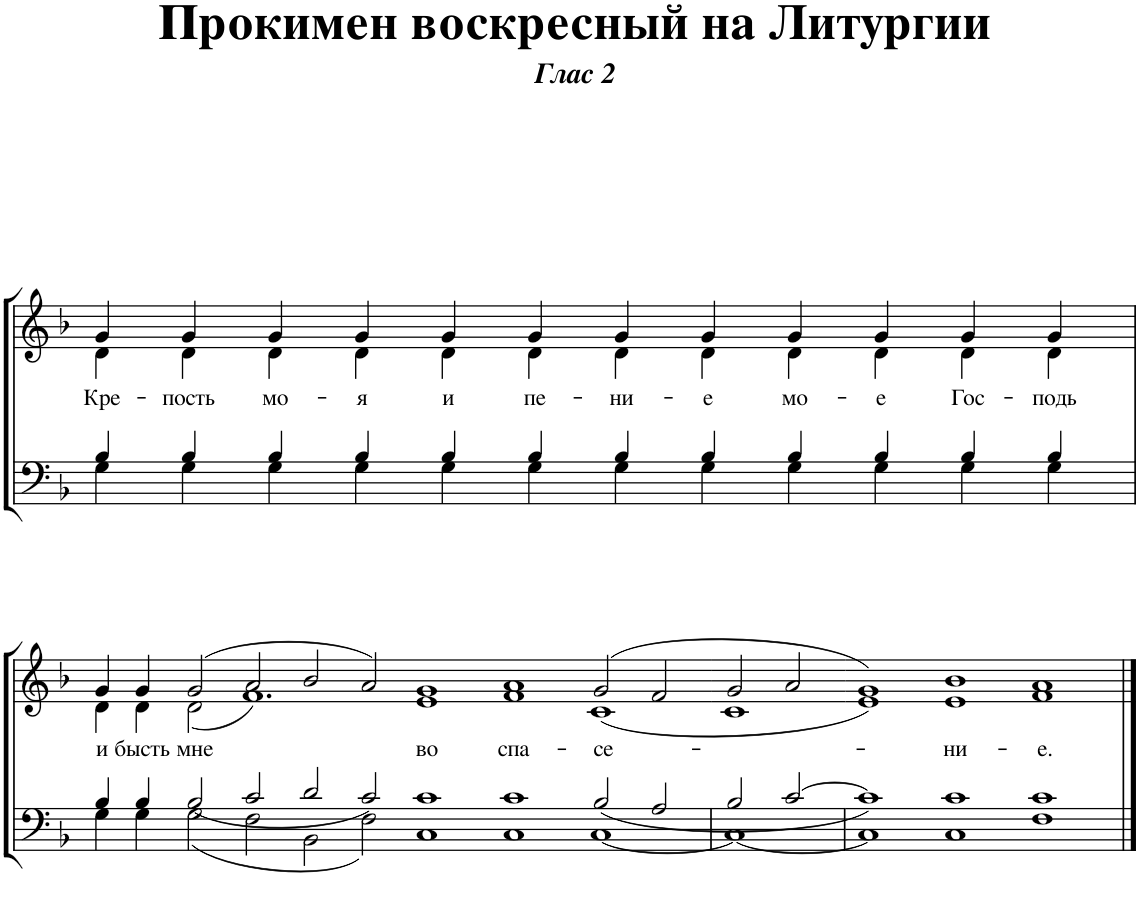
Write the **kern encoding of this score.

**kern	**kern	**text
*part1	*part1	*part1
*staff2	*staff1	*staff1
*I"Piano	*	*
*I'Pno.	*	*
*clefF4	*clefG2	*
*k[b-]	*k[b-]	*
*M63/4	*M63/4	*
=1	=1	=1
*^	*^	*
*	*^	*	*	*
!	!	!	!	!	!LO:LY:b
000ryy	4B-/	4G\	4g/	4d\	Кре-
!	!	!	!	!	!LO:LY:b
.	4B-/	4G\	4g/	4d\	-пость
!	!	!	!	!	!LO:LY:b
.	4B-/	4G\	4g/	4d\	мо-
!	!	!	!	!	!LO:LY:b
.	4B-/	4G\	4g/	4d\	-я
!	!	!	!	!	!LO:LY:b
.	4B-/	4G\	4g/	4d\	и
!	!	!	!	!	!LO:LY:b
.	4B-/	4G\	4g/	4d\	пе-
!	!	!	!	!	!LO:LY:b
.	4B-/	4G\	4g/	4d\	-ни-
!	!	!	!	!	!LO:LY:b
.	4B-/	4G\	4g/	4d\	-е
!	!	!	!	!	!LO:LY:b
.	4B-/	4G\	4g/	4d\	мо-
!	!	!	!	!	!LO:LY:b
.	4B-/	4G\	4g/	4d\	-е
!	!	!	!	!	!LO:LY:b
.	4B-/	4G\	4g/	4d\	Гос-
!	!	!	!	!	!LO:LY:b
.	4B-/	4G\	4g/	4d\	-подь
.	1ryy	1ryy	000ryy	000ryy	.
.	1ryy	1ryy	.	.	.
.	1ryy	1ryy	.	.	.
.	1ryy	1ryy	.	.	.
.	1ryy	1ryy	.	.	.
4%31ryy	1ryy	1ryy	.	.	.
.	1ryy	1ryy	.	.	.
.	1ryy	1ryy	.	.	.
.	1ryy	1ryy	00ryy	00ryy	.
.	4%15ryy	4%15ryy	.	.	.
.	.	.	2.ryy	2.ryy	.
!!LO:LB:g=z	!!
=2	=2	=2	=2	=2	=2
!	!	!	!	!	!LO:LY:b
000ryy	4B-/	4G\	4g/	4d\	и
!	!	!	!	!	!LO:LY:b
.	4B-/	4G\	4g/	4d\	бысть
!	!	!	!	!	!LO:LY:b
.	2B-/	2G\	(2g/	(2d\	мне
.	2c/	2F\	2a/	1.f)	.
.	2d/	2BB-\	2b-/	.	.
.	2c/	2F\	2a/)	.	.
!	!	!	!	!	!LO:LY:b
.	1c	1C	1g	1e	во
!	!	!	!	!	!LO:LY:b
.	1c	1C	1a	1f	спа-
!	!	!	!	!	!LO:LY:b
.	2B-/	[1C	(2g/	(1c	-се-
.	2A/	.	2f/	.	.
.	1ryy	1ryy	000ryy	000ryy	.
.	1ryy	1ryy	.	.	.
.	1ryy	1ryy	.	.	.
4%31ryy	.	.	.	.	.
.	1ryy	1ryy	.	.	.
.	1ryy	1ryy	.	.	.
.	1ryy	1ryy	.	.	.
.	1ryy	1ryy	.	.	.
.	1ryy	1ryy	.	.	.
.	1ryy	1ryy	0ryy	0ryy	.
.	1ryy	1ryy	.	.	.
.	4ryy	4ryy	4ryy	4ryy	.
=3-	=3-	=3-	=3-	=3-	=3-
000ryy	2B-/	1C_	2g/	1c	.
.	[2c/	.	2a/	.	.
.	1ryy	1ryy	000ryy	000ryy	.
.	1ryy	1ryy	.	.	.
.	1ryy	1ryy	.	.	.
.	1ryy	1ryy	.	.	.
.	1ryy	1ryy	.	.	.
.	1ryy	1ryy	.	.	.
.	1ryy	1ryy	.	.	.
4%31ryy	1ryy	1ryy	.	.	.
.	1ryy	1ryy	00ryy	00ryy	.
.	1ryy	1ryy	.	.	.
.	1ryy	1ryy	.	.	.
.	4%15ryy	4%15ryy	.	.	.
.	.	.	0ryy	0ryy	.
.	.	.	2.ryy	2.ryy	.
=4-	=4-	=4-	=4-	=4-	=4-
000ryy	1c]	1C]	1g)	1e)	.
!	!	!	!	!	!LO:LY:b
.	1c	1C	1b-	1e	-ни-
!	!	!	!	!	!LO:LY:b
.	1c	1F	1a	1f	-е.
.	1ryy	1ryy	000ryy	000ryy	.
.	1ryy	1ryy	.	.	.
.	1ryy	1ryy	.	.	.
.	1ryy	1ryy	.	.	.
.	1ryy	1ryy	.	.	.
4%31ryy	1ryy	1ryy	.	.	.
.	1ryy	1ryy	.	.	.
.	1ryy	1ryy	.	.	.
.	1ryy	1ryy	00ryy	00ryy	.
.	4%15ryy	4%15ryy	.	.	.
.	.	.	2.ryy	2.ryy	.
*v	*v	*v	*	*	*
*	*v	*v	*
==	==	==
*-	*-	*-
